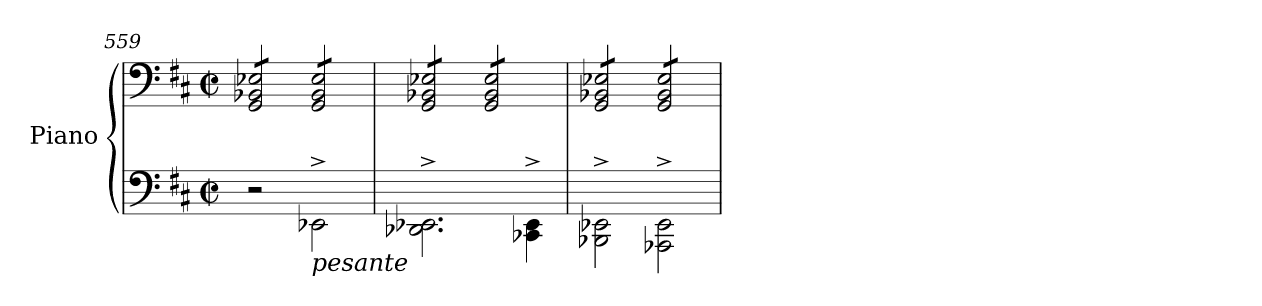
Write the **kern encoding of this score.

**kern	**kern
*part1	*part1
*staff2	*staff1
*I"Piano	*
*I'Pno	*
*clefF4	*clefF4
*k[f#c#]	*k[f#c#]
*M2/2	*M2/2
*met(c|)	*met(c|)
=559	=559
*	*tremolo
2r	8GG/ 8BB-X/ 8E-X/L
.	8GG/ 8BB-X/ 8E-X/
.	8GG/ 8BB-X/ 8E-X/
.	8GG/ 8BB-X/ 8E-X/J
!LO:TX:b:i:t=pesante	!
2EE-X^\	8GG/ 8BB-/ 8E-/L
.	8GG/ 8BB-/ 8E-/
.	8GG/ 8BB-/ 8E-/
.	8GG/ 8BB-/ 8E-/J
=560	=560
2.DD-X\^ 2.EE-X\^	8GG/ 8BB-X/ 8E-X/L
.	8GG/ 8BB-X/ 8E-X/
.	8GG/ 8BB-X/ 8E-X/
.	8GG/ 8BB-X/ 8E-X/J
.	8GG/ 8BB-/ 8E-/L
.	8GG/ 8BB-/ 8E-/
4CC-X\^ 4EE-\^	8GG/ 8BB-/ 8E-/
.	8GG/ 8BB-/ 8E-/J
!!LO:LB:g=z
=561	=561
2BBB-X\^ 2EE-X\^	8GG/ 8BB-X/ 8E-X/L
.	8GG/ 8BB-X/ 8E-X/
.	8GG/ 8BB-X/ 8E-X/
.	8GG/ 8BB-X/ 8E-X/J
2AAA-X\^ 2EE-\^	8GG/ 8BB-/ 8E-/L
.	8GG/ 8BB-/ 8E-/
.	8GG/ 8BB-/ 8E-/
.	8GG/ 8BB-/ 8E-/J
*	*Xtremolo
=	=
*-	*-
